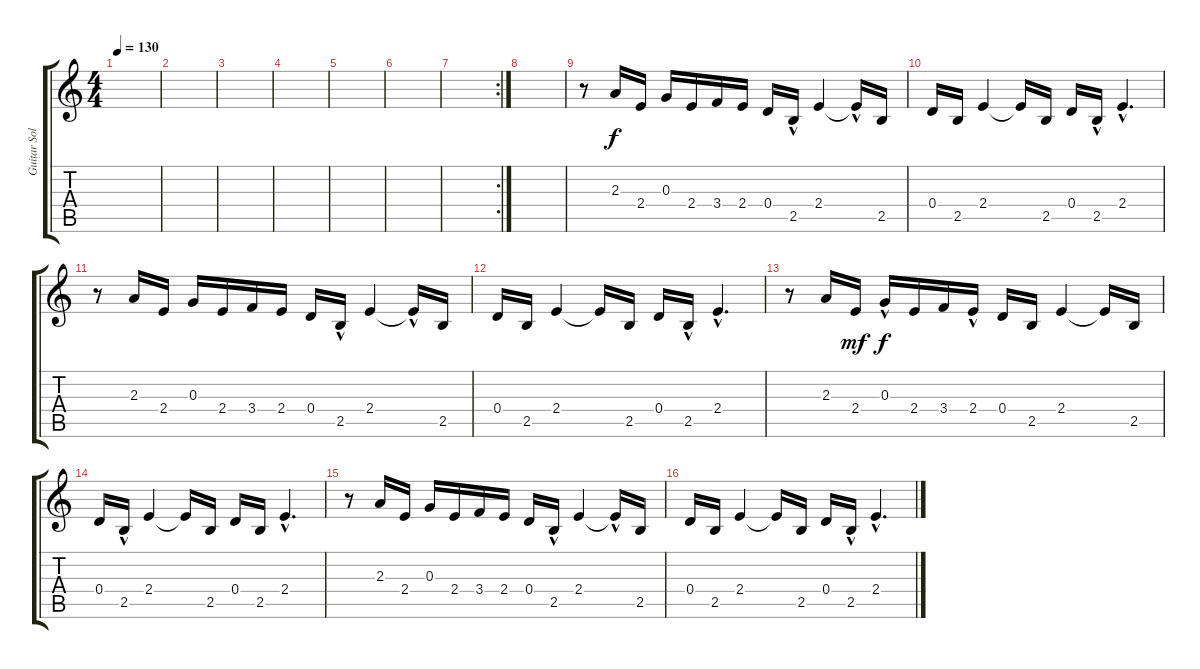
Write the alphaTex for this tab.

\track ("Guitar Solo" "Guitar Sol") {instrument electricguitarclean}
\staff {score tabs}
\tuning (E4 B3 G3 D3 A2 E2) {hide}
\ts (4 4)
\tempo 130
\clef g2
\ks c
|
|
|
|
|
|
\rc 2
|
|
r.8 2.3.16 2.4.16 0.3.16 2.4.16 3.4.16 2.4.16 0.4.16 2.5{hac}.16 2.4.4 2.4{hac t}.16 2.5.16 |
0.4.16 2.5.16 2.4.4 2.4{t}.16 2.5.16 0.4.16 2.5{hac}.16 2.4{hac}.4{d} |
r.8 2.3.16 2.4.16 0.3.16 2.4.16 3.4.16 2.4.16 0.4.16 2.5{hac}.16 2.4.4 2.4{hac t}.16 2.5.16 |
0.4.16 2.5.16 2.4.4 2.4{t}.16 2.5.16 0.4.16 2.5{hac}.16 2.4{hac}.4{d} |
r.8 2.3.16 2.4.16{dy mf} 0.3{hac}.16{dy f} 2.4.16 3.4.16 2.4{hac}.16 0.4.16 2.5.16 2.4.4 2.4{t}.16 2.5.16 |
0.4.16 2.5{hac}.16 2.4.4 2.4{t}.16 2.5.16 0.4.16 2.5.16 2.4{hac}.4{d} |
r.8 2.3.16 2.4.16 0.3.16 2.4.16 3.4.16 2.4.16 0.4.16 2.5{hac}.16 2.4.4 2.4{hac t}.16 2.5.16 |
0.4.16 2.5.16 2.4.4 2.4{t}.16 2.5.16 0.4.16 2.5{hac}.16 2.4{hac}.4{d}
